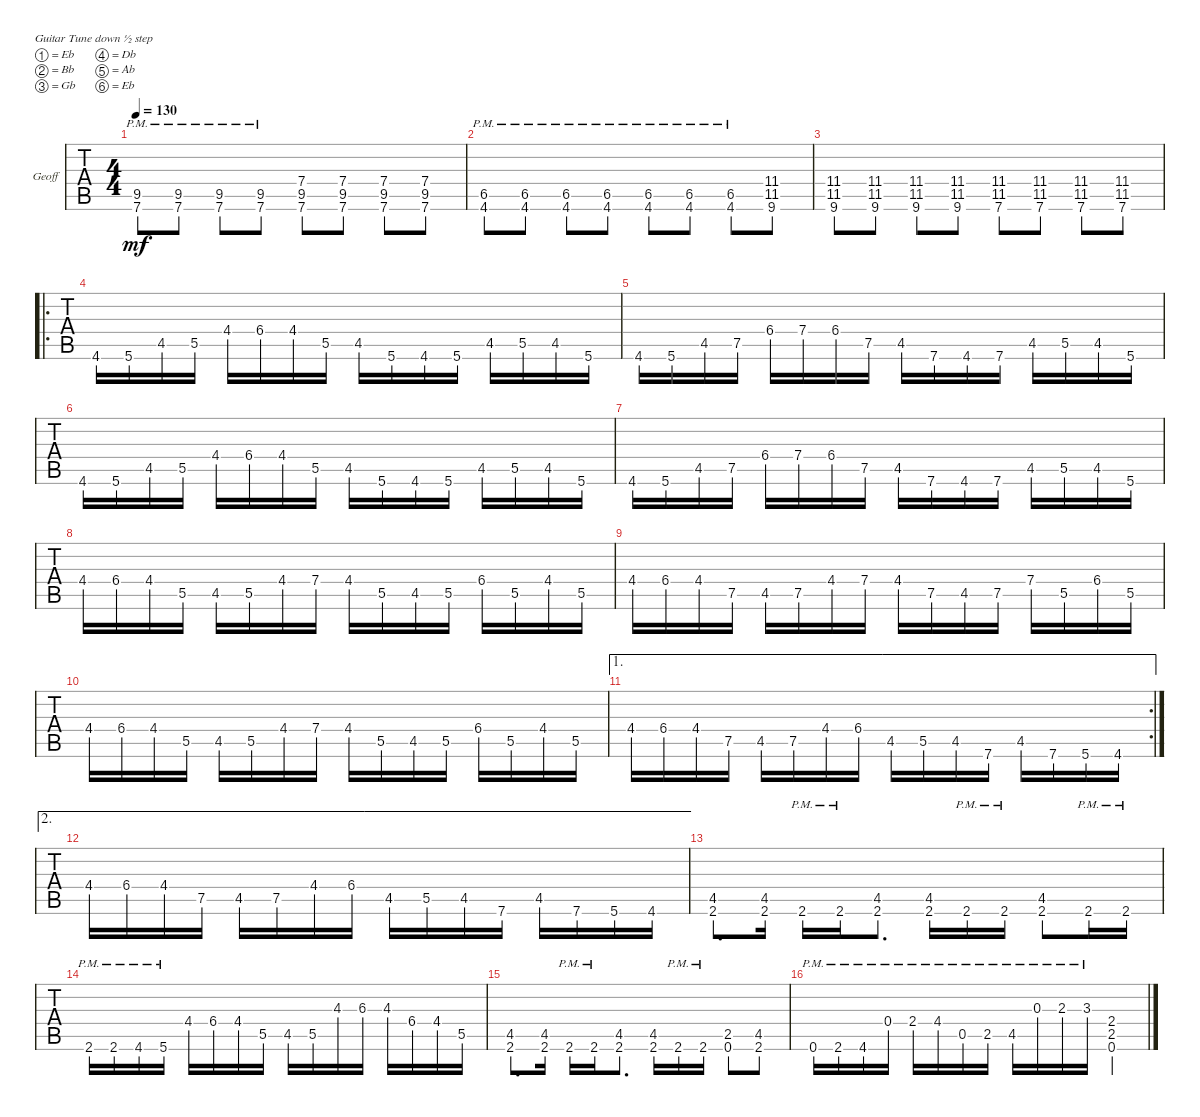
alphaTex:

\defaultSystemsLayout 4
\bracketExtendMode groupsimilarinstruments
\firstSystemTrackNameOrientation horizontal
\otherSystemsTrackNameOrientation horizontal
\track ("Geoff" "Geoff") {instrument acousticguitarsteel}
\staff {tabs}
\tuning (Eb4 Bb3 Gb3 Db3 Ab2 Eb2)
\ts (4 4)
\tempo 130
\clef g2
\ks c
(7.6{pm} 9.5{pm}).8{dy mf} (7.6{pm} 9.5{pm}).8 (7.6{pm} 9.5{pm}).8 (7.6{pm} 9.5{pm}).8 (7.6 9.5 7.4).8 (7.6 9.5 7.4).8 (7.6 9.5 7.4).8 (7.6 9.5 7.4).8 |
(4.6{pm} 6.5{pm}).8 (4.6{pm} 6.5{pm}).8 (4.6{pm} 6.5{pm}).8 (4.6{pm} 6.5{pm}).8 (4.6{pm} 6.5{pm}).8 (4.6{pm} 6.5{pm}).8 (4.6{pm} 6.5{pm}).8 (9.6 11.5 11.4).8 |
(9.6 11.5 11.4).8 (9.6 11.5 11.4).8 (9.6 11.5 11.4).8 (9.6 11.5 11.4).8 (7.6 11.5 11.4).8 (7.6 11.5 11.4).8 (7.6 11.5 11.4).8 (7.6 11.5 11.4).8 |
\ro
4.6.16 5.6.16 4.5.16 5.5.16 4.4.16 6.4.16 4.4.16 5.5.16 4.5.16 5.6.16 4.6.16 5.6.16 4.5.16 5.5.16 4.5.16 5.6.16 |
4.6.16 5.6.16 4.5.16 7.5.16 6.4.16 7.4.16 6.4.16 7.5.16 4.5.16 7.6.16 4.6.16 7.6.16 4.5.16 5.5.16 4.5.16 5.6.16 |
4.6.16 5.6.16 4.5.16 5.5.16 4.4.16 6.4.16 4.4.16 5.5.16 4.5.16 5.6.16 4.6.16 5.6.16 4.5.16 5.5.16 4.5.16 5.6.16 |
4.6.16 5.6.16 4.5.16 7.5.16 6.4.16 7.4.16 6.4.16 7.5.16 4.5.16 7.6.16 4.6.16 7.6.16 4.5.16 5.5.16 4.5.16 5.6.16 |
4.4.16 6.4.16 4.4.16 5.5.16 4.5.16 5.5.16 4.4.16 7.4.16 4.4.16 5.5.16 4.5.16 5.5.16 6.4.16 5.5.16 4.4.16 5.5.16 |
4.4.16 6.4.16 4.4.16 7.5.16 4.5.16 7.5.16 4.4.16 7.4.16 4.4.16 7.5.16 4.5.16 7.5.16 7.4.16 5.5.16 6.4.16 5.5.16 |
4.4.16 6.4.16 4.4.16 5.5.16 4.5.16 5.5.16 4.4.16 7.4.16 4.4.16 5.5.16 4.5.16 5.5.16 6.4.16 5.5.16 4.4.16 5.5.16 |
\ae 1
\rc 2
4.4.16 6.4.16 4.4.16 7.5.16 4.5.16 7.5.16 4.4.16 6.4.16 4.5.16 5.5.16 4.5.16 7.6.16 4.5.16 7.6.16 5.6.16 4.6.16 |
\ae 2
4.4.16 6.4.16 4.4.16 7.5.16 4.5.16 7.5.16 4.4.16 6.4.16 4.5.16 5.5.16 4.5.16 7.6.16 4.5.16 7.6.16 5.6.16 4.6.16 |
(2.6 4.5).8{d} (2.6 4.5).16 2.6{pm}.16 2.6{pm}.16 (2.6 4.5).8{d} (2.6 4.5).16 2.6{pm}.16 2.6{pm}.16 (2.6 4.5).8 2.6{pm}.16 2.6{pm}.16 |
2.6{pm}.16 2.6{pm}.16 4.6{pm}.16 5.6{pm}.16 4.4.16 6.4.16 4.4.16 5.5.16 4.5.16 5.5.16 4.3.16 6.3.16 4.3.16 6.4.16 4.4.16 5.5.16 |
(2.6 4.5).8{d} (2.6 4.5).16 2.6{pm}.16 2.6{pm}.16 (2.6 4.5).8{d} (2.6 4.5).16 2.6{pm}.16 2.6{pm}.16 (0.6 2.5).8 (2.6 4.5).8 |
0.6{pm}.16 2.6{pm}.16 4.6{pm}.16 0.4{pm}.16 2.4{pm}.16 4.4{pm}.16 0.5{pm}.16 2.5{pm}.16 4.5{pm}.16 0.3{pm}.16 2.3{pm}.16 3.3{pm}.16 (2.5 2.4 0.6).4
